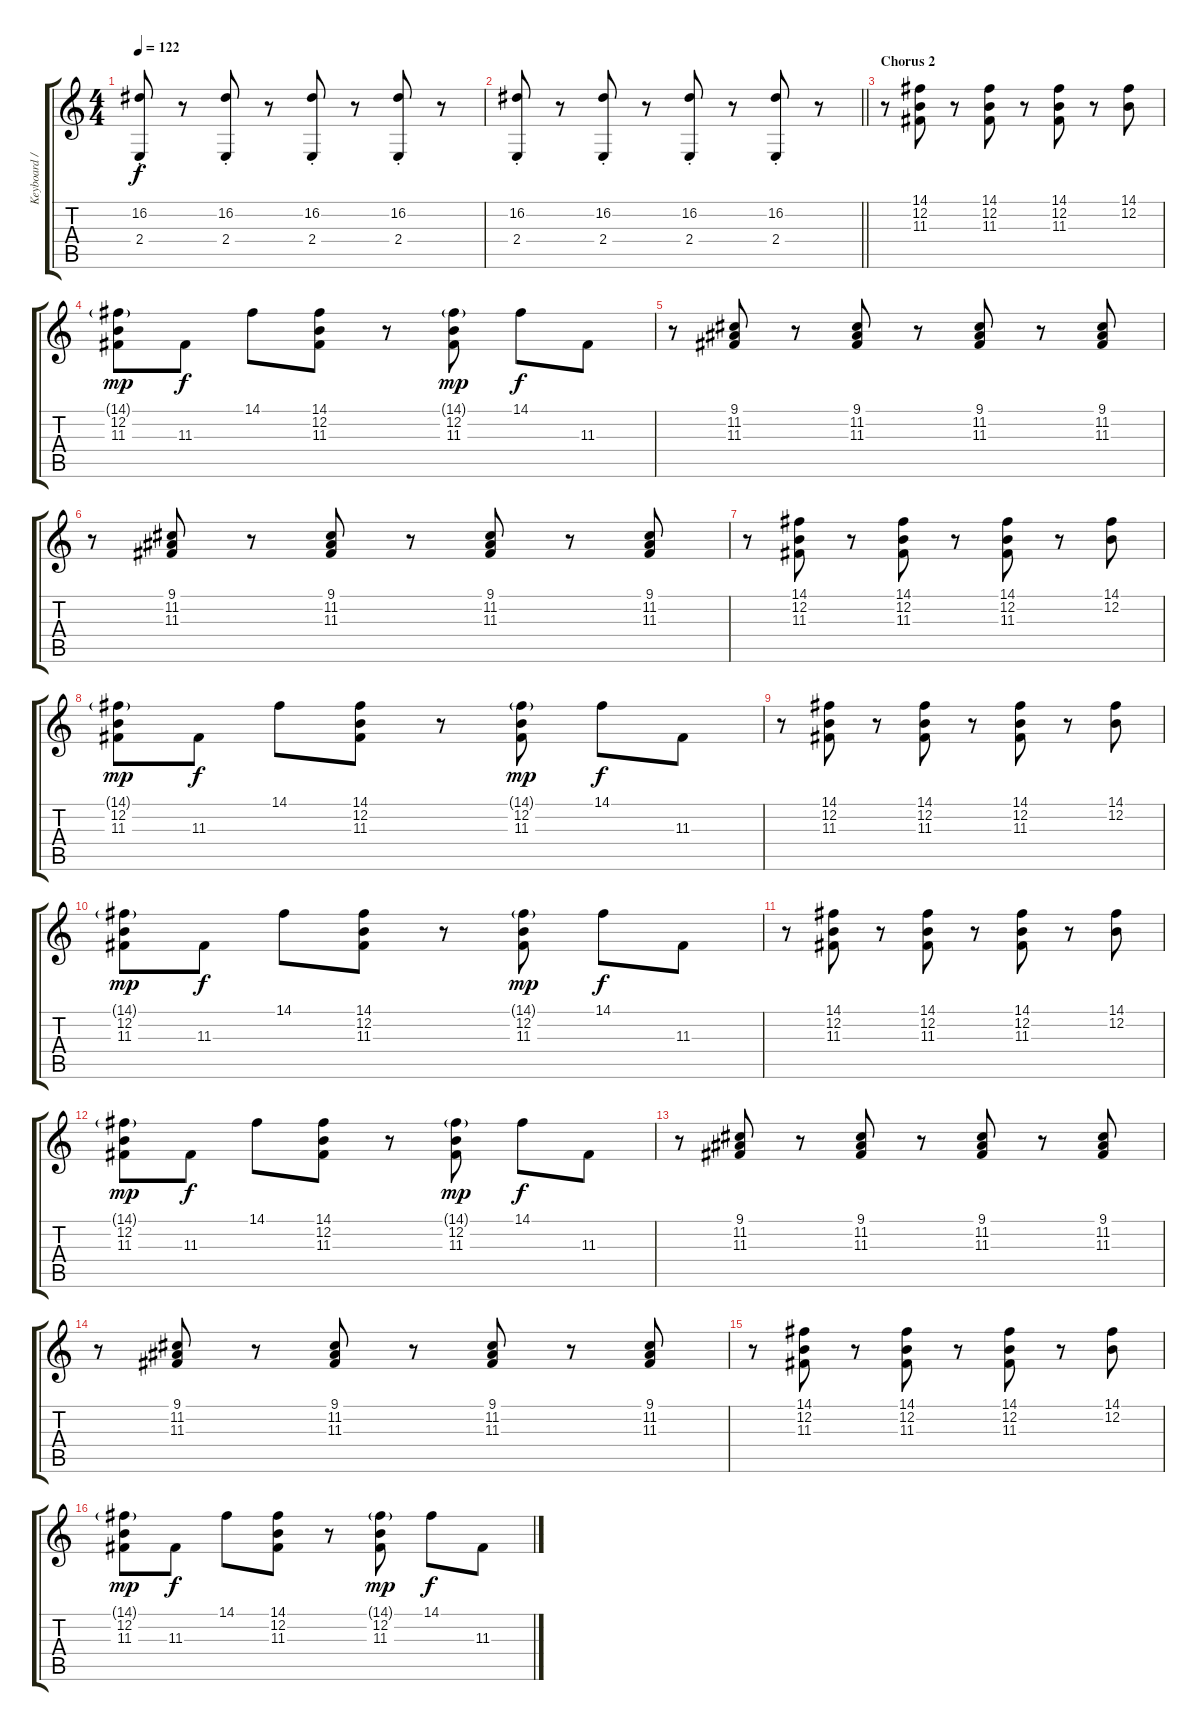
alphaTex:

\track ("Keyboard / Synth 1" "Keyboard /") {instrument lead2sawtooth}
\staff {score tabs}
\tuning (E4 B3 G3 D3 A2 E2) {hide}
\ts (4 4)
\tempo 122
\clef g2
\ks c
(16.2{st} 2.4{st}).8{dy f} r.8 (16.2{st} 2.4{st}).8 r.8 (16.2{st} 2.4{st}).8 r.8 (16.2{st} 2.4{st}).8 r.8 |
\barLineRight lightlight
(16.2{st} 2.4{st}).8 r.8 (16.2{st} 2.4{st}).8 r.8 (16.2{st} 2.4{st}).8 r.8 (16.2{st} 2.4{st}).8 r.8 |
\section ("" "Chorus 2")
r.8{instrument vibraphone} (14.1 12.2 11.3).8 r.8 (14.1 12.2 11.3).8 r.8 (14.1 12.2 11.3).8 r.8 (14.1 12.2).8 |
(14.1{g} 12.2 11.3).8{dy mp} 11.3.8{dy f} 14.1.8 (14.1 12.2 11.3).8 r.8 (14.1{g} 12.2 11.3).8{dy mp} 14.1.8{dy f} 11.3.8 |
r.8 (9.1 11.2 11.3).8 r.8 (9.1 11.2 11.3).8 r.8 (9.1 11.2 11.3).8 r.8 (9.1 11.2 11.3).8 |
r.8 (9.1 11.2 11.3).8 r.8 (9.1 11.2 11.3).8 r.8 (9.1 11.2 11.3).8 r.8 (9.1 11.2 11.3).8 |
r.8 (14.1 12.2 11.3).8 r.8 (14.1 12.2 11.3).8 r.8 (14.1 12.2 11.3).8 r.8 (14.1 12.2).8 |
(14.1{g} 12.2 11.3).8{dy mp} 11.3.8{dy f} 14.1.8 (14.1 12.2 11.3).8 r.8 (14.1{g} 12.2 11.3).8{dy mp} 14.1.8{dy f} 11.3.8 |
r.8 (14.1 12.2 11.3).8 r.8 (14.1 12.2 11.3).8 r.8 (14.1 12.2 11.3).8 r.8 (14.1 12.2).8 |
(14.1{g} 12.2 11.3).8{dy mp} 11.3.8{dy f} 14.1.8 (14.1 12.2 11.3).8 r.8 (14.1{g} 12.2 11.3).8{dy mp} 14.1.8{dy f} 11.3.8 |
r.8 (14.1 12.2 11.3).8 r.8 (14.1 12.2 11.3).8 r.8 (14.1 12.2 11.3).8 r.8 (14.1 12.2).8 |
(14.1{g} 12.2 11.3).8{dy mp} 11.3.8{dy f} 14.1.8 (14.1 12.2 11.3).8 r.8 (14.1{g} 12.2 11.3).8{dy mp} 14.1.8{dy f} 11.3.8 |
r.8 (9.1 11.2 11.3).8 r.8 (9.1 11.2 11.3).8 r.8 (9.1 11.2 11.3).8 r.8 (9.1 11.2 11.3).8 |
r.8 (9.1 11.2 11.3).8 r.8 (9.1 11.2 11.3).8 r.8 (9.1 11.2 11.3).8 r.8 (9.1 11.2 11.3).8 |
r.8 (14.1 12.2 11.3).8 r.8 (14.1 12.2 11.3).8 r.8 (14.1 12.2 11.3).8 r.8 (14.1 12.2).8 |
(14.1{g} 12.2 11.3).8{dy mp} 11.3.8{dy f} 14.1.8 (14.1 12.2 11.3).8 r.8 (14.1{g} 12.2 11.3).8{dy mp} 14.1.8{dy f} 11.3.8
